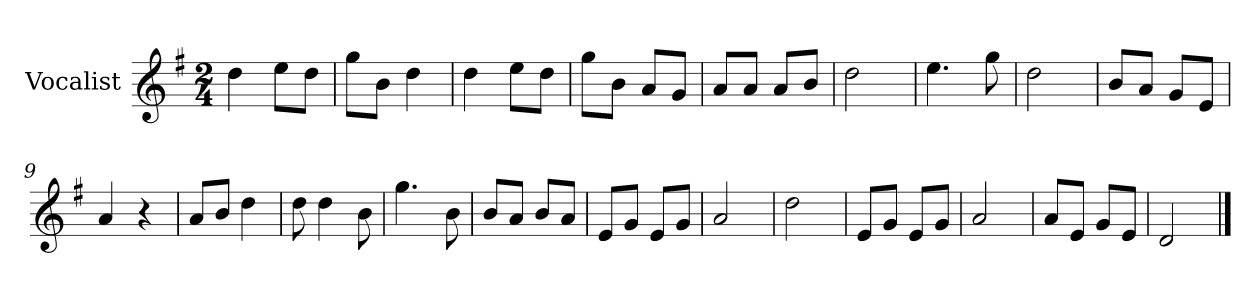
**kern
*part1
*staff1
*I"Vocalist
*k[f#]
*G:
*M2/4
=
4dd
8eeL
8ddJ
=1
8ggL
8bJ
4dd
=2
4dd
8eeL
8ddJ
=3
8ggL
8bJ
8aL
8gJ
=4
8aL
8aJ
8aL
8bJ
=5
2dd
=6
4.ee
8gg
=7
2dd
=8
8bL
8aJ
8gL
8eJ
=9
4a
4r
=10
8aL
8bJ
4dd
=11
8dd
4dd
8b
=12
4.gg
8b
=13
8bL
8aJ
8bL
8aJ
=14
8eL
8gJ
8eL
8gJ
=15
2a
=16
2dd
=17
8eL
8gJ
8eL
8gJ
=18
2a
=19
8aL
8eJ
8gL
8eJ
=20
2d
==
*-
